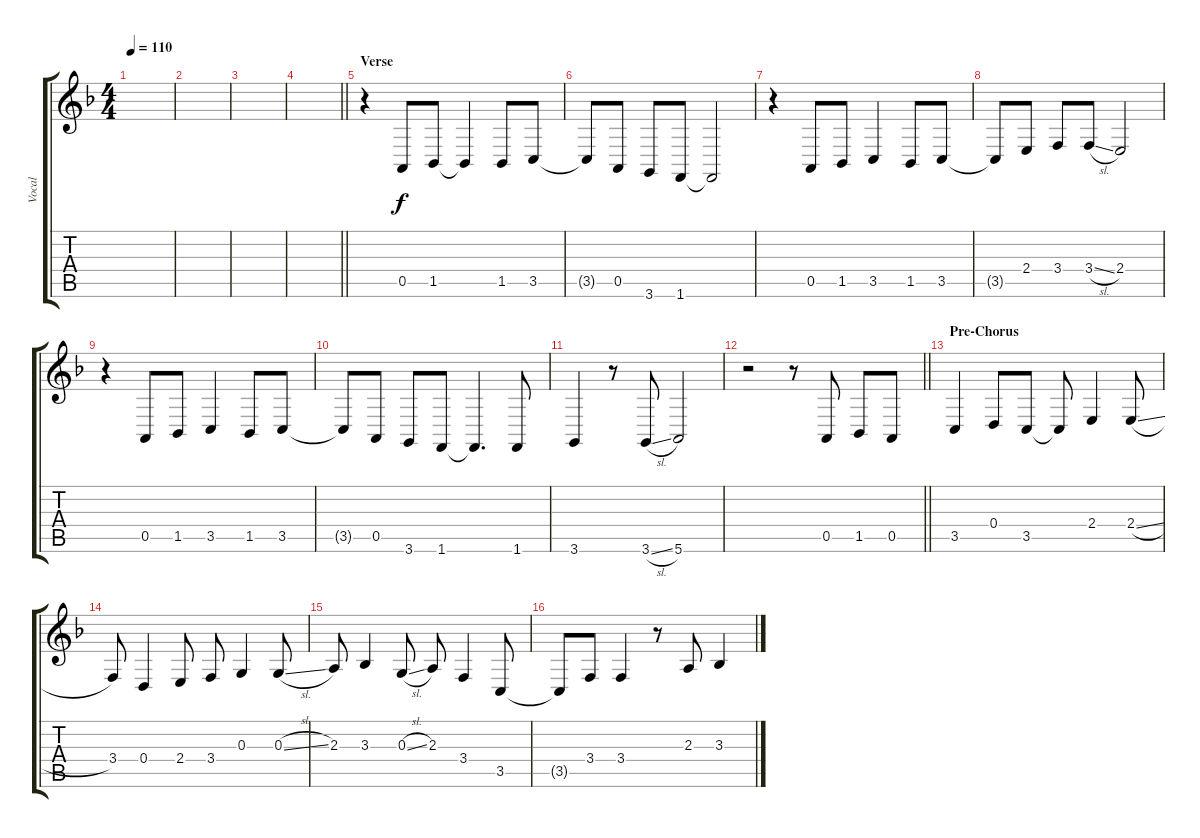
\track ("Vocal" "Vocal") {mute instrument tenorsax}
\staff {score tabs}
\tuning (E4 B3 G3 D3 A2 E2) {hide}
\ts (4 4)
\tempo 110
\clef g2
\ks f
|
|
|
\barLineRight lightlight
|
\section ("" "Verse")
r.4 0.5.8 1.5.8 1.5{t}.4 1.5.8 3.5.8 |
3.5{t}.8 0.5.8 3.6.8 1.6.8 1.6{t}.2 |
r.4 0.5.8 1.5.8 3.5.4 1.5.8 3.5.8 |
3.5{t}.8 2.4.8 3.4.8 3.4{sl}.8 2.4.2 |
r.4 0.5.8 1.5.8 3.5.4 1.5.8 3.5.8 |
3.5{t}.8 0.5.8 3.6.8 1.6.8 1.6{t}.4{d} 1.6.8 |
3.6.4 r.8 3.6{sl}.8 5.6.2 |
\barLineRight lightlight
r.2 r.8 0.5.8 1.5.8 0.5.8 |
\section ("" "Pre-Chorus")
3.5.4 0.4.8 3.5.8 3.5{t}.8 2.4.4 2.4{sl}.8 |
3.4.8 0.4.4 2.4.8 3.4.8 0.3.4 0.3{sl}.8 |
2.3.8 3.3.4 0.3{sl}.8 2.3.8 3.4.4 3.5.8 |
3.5{t}.8 3.4.8 3.4.4 r.8 2.3.8 3.3.4
